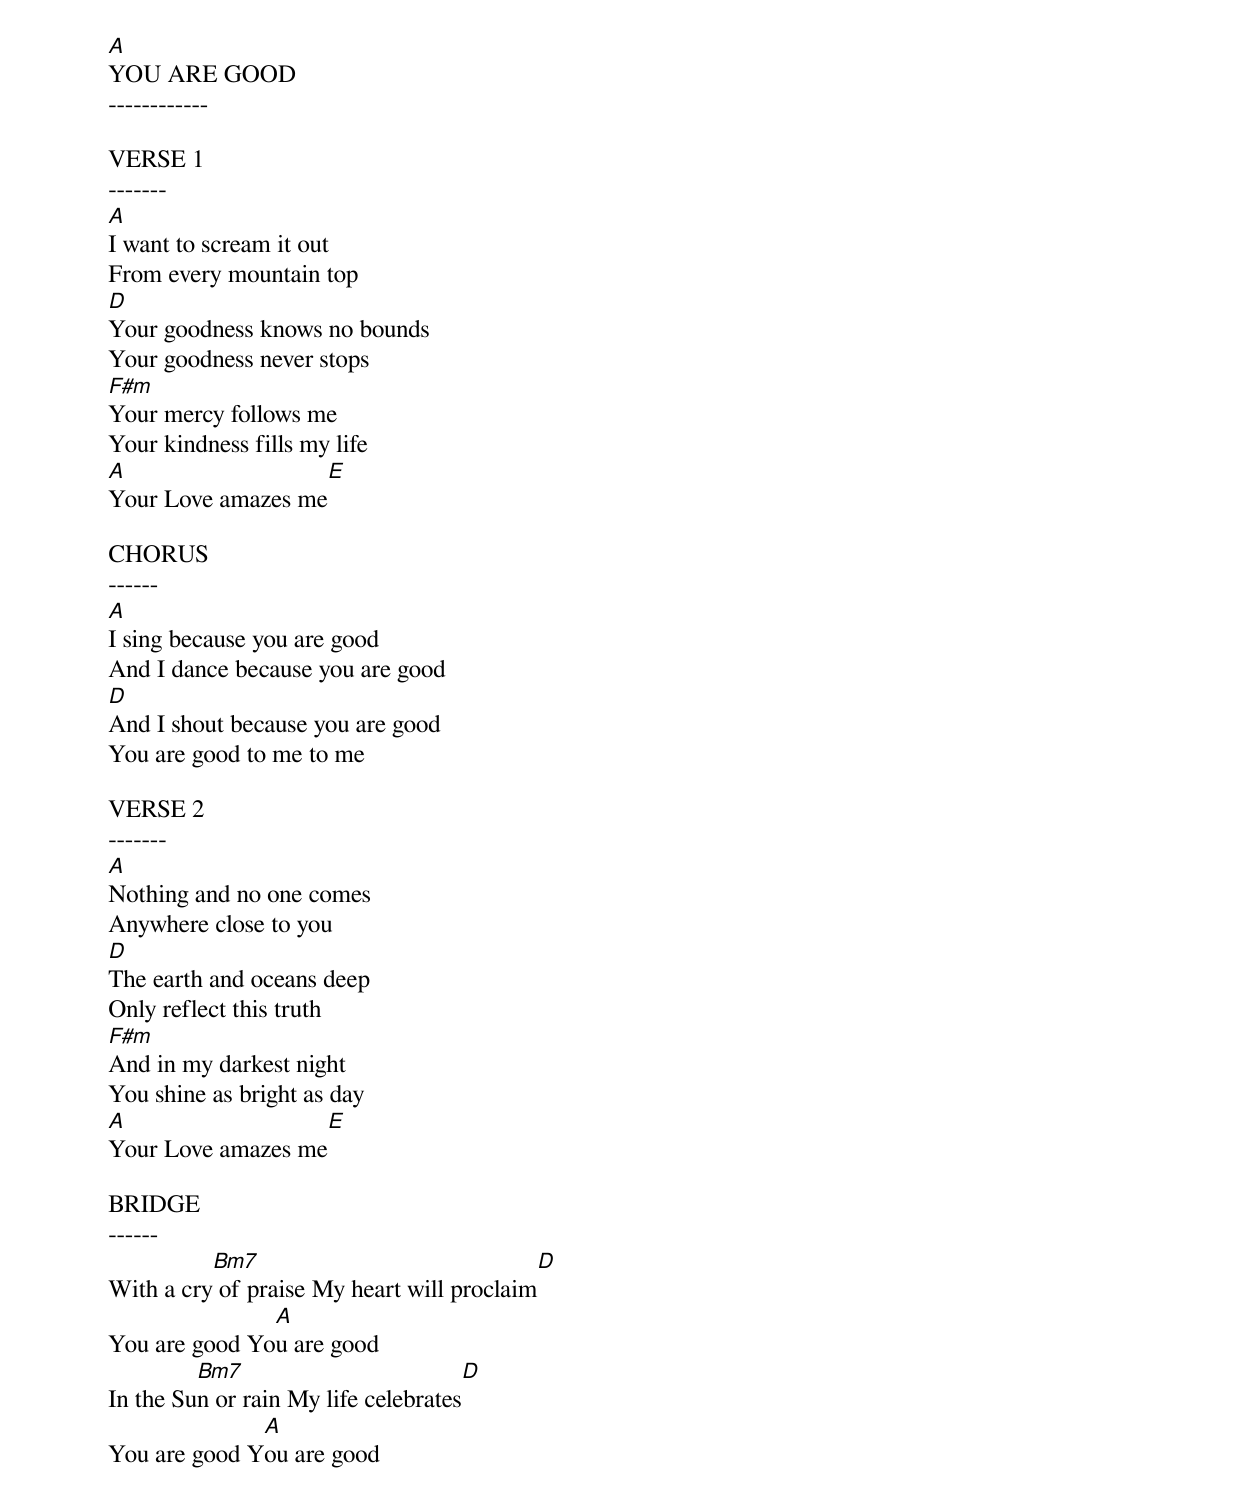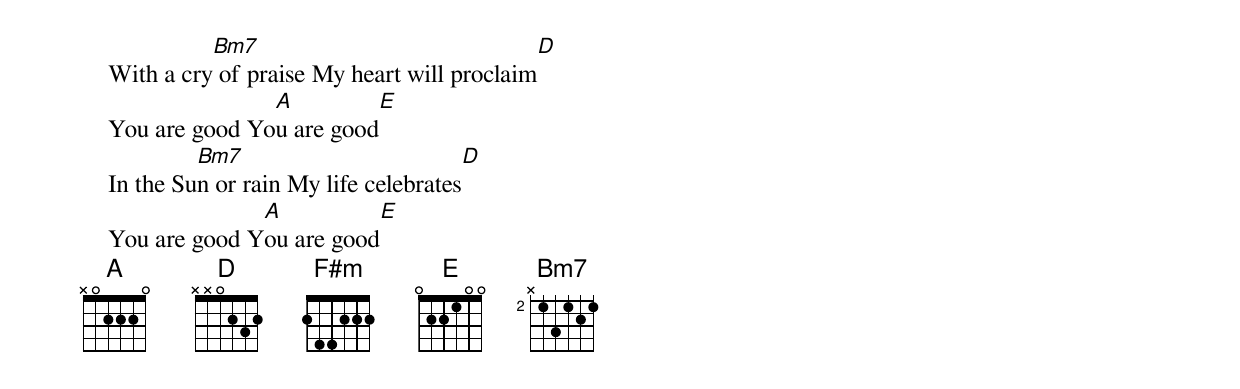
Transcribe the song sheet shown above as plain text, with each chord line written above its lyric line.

    A
    YOU ARE GOOD
    ------------

    VERSE 1
    -------
    A
    I want to scream it out
    From every mountain top
    D
    Your goodness knows no bounds
    Your goodness never stops
    F#m
    Your mercy follows me
    Your kindness fills my life
    A                             E
    Your Love amazes me

    CHORUS
    ------
    A
    I sing because you are good
    And I dance because you are good
    D
    And I shout because you are good
    You are good to me to me

    VERSE 2
    -------
    A
    Nothing and no one comes
    Anywhere close to you
    D
    The earth and oceans deep
    Only reflect this truth
    F#m
    And in my darkest night
    You shine as bright as day
    A                             E
    Your Love amazes me

    BRIDGE
    ------
              Bm7                               D
    With a cry of praise My heart will proclaim
                   A
    You are good You are good
             Bm7                                D
    In the Sun or rain My life celebrates
                  A
    You are good You are good

              Bm7                               D
    With a cry of praise My heart will proclaim
                   A                     E
    You are good You are good
             Bm7                                D
    In the Sun or rain My life celebrates
                  A                      E
    You are good You are good
